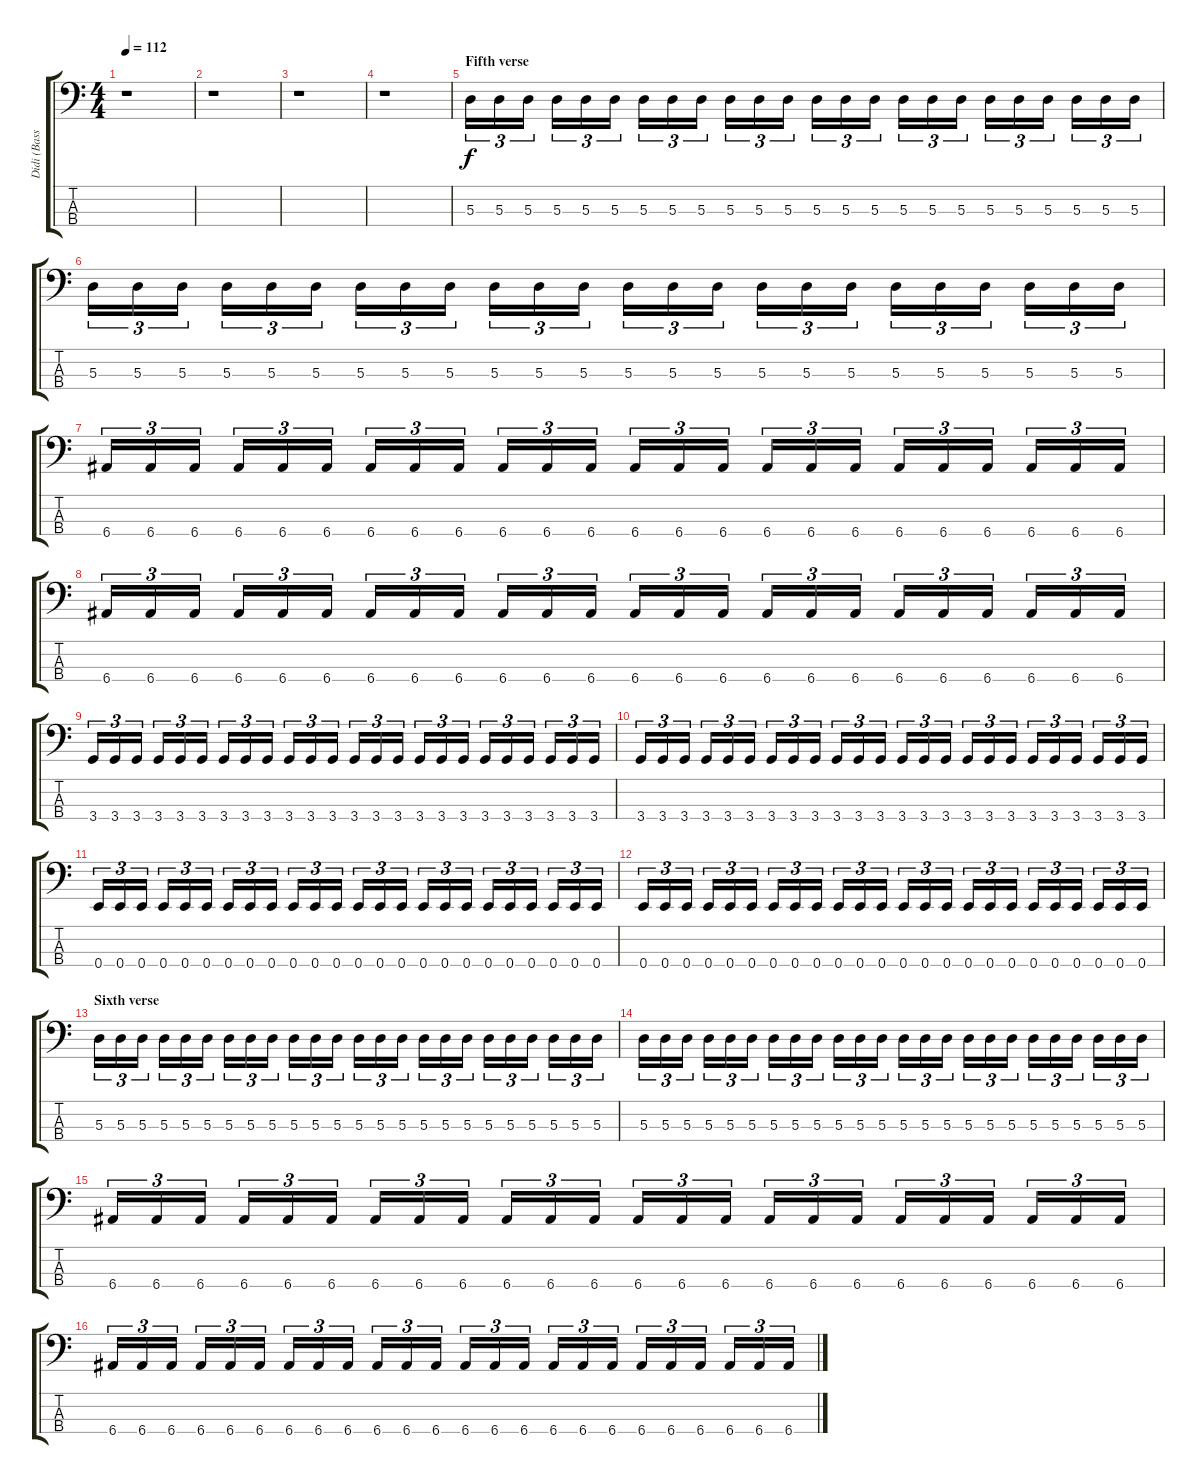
\track ("Didi (Bass)" "Didi (Bass") {instrument electricbassfinger}
\staff {score tabs}
\tuning (G2 D2 A1 E1) {hide}
\ts (4 4)
\tempo 112
\clef f4
\ks c
r.1{dy f} |
r.1 |
r.1 |
r.1 |
\section ("" "Fifth verse")
5.3.16{tu (3 2)} 5.3.16{tu (3 2)} 5.3.16{tu (3 2)} 5.3.16{tu (3 2)} 5.3.16{tu (3 2)} 5.3.16{tu (3 2)} 5.3.16{tu (3 2)} 5.3.16{tu (3 2)} 5.3.16{tu (3 2)} 5.3.16{tu (3 2)} 5.3.16{tu (3 2)} 5.3.16{tu (3 2)} 5.3.16{tu (3 2)} 5.3.16{tu (3 2)} 5.3.16{tu (3 2)} 5.3.16{tu (3 2)} 5.3.16{tu (3 2)} 5.3.16{tu (3 2)} 5.3.16{tu (3 2)} 5.3.16{tu (3 2)} 5.3.16{tu (3 2)} 5.3.16{tu (3 2)} 5.3.16{tu (3 2)} 5.3.16{tu (3 2)} |
5.3.16{tu (3 2)} 5.3.16{tu (3 2)} 5.3.16{tu (3 2)} 5.3.16{tu (3 2)} 5.3.16{tu (3 2)} 5.3.16{tu (3 2)} 5.3.16{tu (3 2)} 5.3.16{tu (3 2)} 5.3.16{tu (3 2)} 5.3.16{tu (3 2)} 5.3.16{tu (3 2)} 5.3.16{tu (3 2)} 5.3.16{tu (3 2)} 5.3.16{tu (3 2)} 5.3.16{tu (3 2)} 5.3.16{tu (3 2)} 5.3.16{tu (3 2)} 5.3.16{tu (3 2)} 5.3.16{tu (3 2)} 5.3.16{tu (3 2)} 5.3.16{tu (3 2)} 5.3.16{tu (3 2)} 5.3.16{tu (3 2)} 5.3.16{tu (3 2)} |
6.4.16{tu (3 2)} 6.4.16{tu (3 2)} 6.4.16{tu (3 2)} 6.4.16{tu (3 2)} 6.4.16{tu (3 2)} 6.4.16{tu (3 2)} 6.4.16{tu (3 2)} 6.4.16{tu (3 2)} 6.4.16{tu (3 2)} 6.4.16{tu (3 2)} 6.4.16{tu (3 2)} 6.4.16{tu (3 2)} 6.4.16{tu (3 2)} 6.4.16{tu (3 2)} 6.4.16{tu (3 2)} 6.4.16{tu (3 2)} 6.4.16{tu (3 2)} 6.4.16{tu (3 2)} 6.4.16{tu (3 2)} 6.4.16{tu (3 2)} 6.4.16{tu (3 2)} 6.4.16{tu (3 2)} 6.4.16{tu (3 2)} 6.4.16{tu (3 2)} |
6.4.16{tu (3 2)} 6.4.16{tu (3 2)} 6.4.16{tu (3 2)} 6.4.16{tu (3 2)} 6.4.16{tu (3 2)} 6.4.16{tu (3 2)} 6.4.16{tu (3 2)} 6.4.16{tu (3 2)} 6.4.16{tu (3 2)} 6.4.16{tu (3 2)} 6.4.16{tu (3 2)} 6.4.16{tu (3 2)} 6.4.16{tu (3 2)} 6.4.16{tu (3 2)} 6.4.16{tu (3 2)} 6.4.16{tu (3 2)} 6.4.16{tu (3 2)} 6.4.16{tu (3 2)} 6.4.16{tu (3 2)} 6.4.16{tu (3 2)} 6.4.16{tu (3 2)} 6.4.16{tu (3 2)} 6.4.16{tu (3 2)} 6.4.16{tu (3 2)} |
3.4.16{tu (3 2)} 3.4.16{tu (3 2)} 3.4.16{tu (3 2)} 3.4.16{tu (3 2)} 3.4.16{tu (3 2)} 3.4.16{tu (3 2)} 3.4.16{tu (3 2)} 3.4.16{tu (3 2)} 3.4.16{tu (3 2)} 3.4.16{tu (3 2)} 3.4.16{tu (3 2)} 3.4.16{tu (3 2)} 3.4.16{tu (3 2)} 3.4.16{tu (3 2)} 3.4.16{tu (3 2)} 3.4.16{tu (3 2)} 3.4.16{tu (3 2)} 3.4.16{tu (3 2)} 3.4.16{tu (3 2)} 3.4.16{tu (3 2)} 3.4.16{tu (3 2)} 3.4.16{tu (3 2)} 3.4.16{tu (3 2)} 3.4.16{tu (3 2)} |
3.4.16{tu (3 2)} 3.4.16{tu (3 2)} 3.4.16{tu (3 2)} 3.4.16{tu (3 2)} 3.4.16{tu (3 2)} 3.4.16{tu (3 2)} 3.4.16{tu (3 2)} 3.4.16{tu (3 2)} 3.4.16{tu (3 2)} 3.4.16{tu (3 2)} 3.4.16{tu (3 2)} 3.4.16{tu (3 2)} 3.4.16{tu (3 2)} 3.4.16{tu (3 2)} 3.4.16{tu (3 2)} 3.4.16{tu (3 2)} 3.4.16{tu (3 2)} 3.4.16{tu (3 2)} 3.4.16{tu (3 2)} 3.4.16{tu (3 2)} 3.4.16{tu (3 2)} 3.4.16{tu (3 2)} 3.4.16{tu (3 2)} 3.4.16{tu (3 2)} |
0.4.16{tu (3 2)} 0.4.16{tu (3 2)} 0.4.16{tu (3 2)} 0.4.16{tu (3 2)} 0.4.16{tu (3 2)} 0.4.16{tu (3 2)} 0.4.16{tu (3 2)} 0.4.16{tu (3 2)} 0.4.16{tu (3 2)} 0.4.16{tu (3 2)} 0.4.16{tu (3 2)} 0.4.16{tu (3 2)} 0.4.16{tu (3 2)} 0.4.16{tu (3 2)} 0.4.16{tu (3 2)} 0.4.16{tu (3 2)} 0.4.16{tu (3 2)} 0.4.16{tu (3 2)} 0.4.16{tu (3 2)} 0.4.16{tu (3 2)} 0.4.16{tu (3 2)} 0.4.16{tu (3 2)} 0.4.16{tu (3 2)} 0.4.16{tu (3 2)} |
0.4.16{tu (3 2)} 0.4.16{tu (3 2)} 0.4.16{tu (3 2)} 0.4.16{tu (3 2)} 0.4.16{tu (3 2)} 0.4.16{tu (3 2)} 0.4.16{tu (3 2)} 0.4.16{tu (3 2)} 0.4.16{tu (3 2)} 0.4.16{tu (3 2)} 0.4.16{tu (3 2)} 0.4.16{tu (3 2)} 0.4.16{tu (3 2)} 0.4.16{tu (3 2)} 0.4.16{tu (3 2)} 0.4.16{tu (3 2)} 0.4.16{tu (3 2)} 0.4.16{tu (3 2)} 0.4.16{tu (3 2)} 0.4.16{tu (3 2)} 0.4.16{tu (3 2)} 0.4.16{tu (3 2)} 0.4.16{tu (3 2)} 0.4.16{tu (3 2)} |
\section ("" "Sixth verse")
5.3.16{tu (3 2)} 5.3.16{tu (3 2)} 5.3.16{tu (3 2)} 5.3.16{tu (3 2)} 5.3.16{tu (3 2)} 5.3.16{tu (3 2)} 5.3.16{tu (3 2)} 5.3.16{tu (3 2)} 5.3.16{tu (3 2)} 5.3.16{tu (3 2)} 5.3.16{tu (3 2)} 5.3.16{tu (3 2)} 5.3.16{tu (3 2)} 5.3.16{tu (3 2)} 5.3.16{tu (3 2)} 5.3.16{tu (3 2)} 5.3.16{tu (3 2)} 5.3.16{tu (3 2)} 5.3.16{tu (3 2)} 5.3.16{tu (3 2)} 5.3.16{tu (3 2)} 5.3.16{tu (3 2)} 5.3.16{tu (3 2)} 5.3.16{tu (3 2)} |
5.3.16{tu (3 2)} 5.3.16{tu (3 2)} 5.3.16{tu (3 2)} 5.3.16{tu (3 2)} 5.3.16{tu (3 2)} 5.3.16{tu (3 2)} 5.3.16{tu (3 2)} 5.3.16{tu (3 2)} 5.3.16{tu (3 2)} 5.3.16{tu (3 2)} 5.3.16{tu (3 2)} 5.3.16{tu (3 2)} 5.3.16{tu (3 2)} 5.3.16{tu (3 2)} 5.3.16{tu (3 2)} 5.3.16{tu (3 2)} 5.3.16{tu (3 2)} 5.3.16{tu (3 2)} 5.3.16{tu (3 2)} 5.3.16{tu (3 2)} 5.3.16{tu (3 2)} 5.3.16{tu (3 2)} 5.3.16{tu (3 2)} 5.3.16{tu (3 2)} |
6.4.16{tu (3 2)} 6.4.16{tu (3 2)} 6.4.16{tu (3 2)} 6.4.16{tu (3 2)} 6.4.16{tu (3 2)} 6.4.16{tu (3 2)} 6.4.16{tu (3 2)} 6.4.16{tu (3 2)} 6.4.16{tu (3 2)} 6.4.16{tu (3 2)} 6.4.16{tu (3 2)} 6.4.16{tu (3 2)} 6.4.16{tu (3 2)} 6.4.16{tu (3 2)} 6.4.16{tu (3 2)} 6.4.16{tu (3 2)} 6.4.16{tu (3 2)} 6.4.16{tu (3 2)} 6.4.16{tu (3 2)} 6.4.16{tu (3 2)} 6.4.16{tu (3 2)} 6.4.16{tu (3 2)} 6.4.16{tu (3 2)} 6.4.16{tu (3 2)} |
6.4.16{tu (3 2)} 6.4.16{tu (3 2)} 6.4.16{tu (3 2)} 6.4.16{tu (3 2)} 6.4.16{tu (3 2)} 6.4.16{tu (3 2)} 6.4.16{tu (3 2)} 6.4.16{tu (3 2)} 6.4.16{tu (3 2)} 6.4.16{tu (3 2)} 6.4.16{tu (3 2)} 6.4.16{tu (3 2)} 6.4.16{tu (3 2)} 6.4.16{tu (3 2)} 6.4.16{tu (3 2)} 6.4.16{tu (3 2)} 6.4.16{tu (3 2)} 6.4.16{tu (3 2)} 6.4.16{tu (3 2)} 6.4.16{tu (3 2)} 6.4.16{tu (3 2)} 6.4.16{tu (3 2)} 6.4.16{tu (3 2)} 6.4.16{tu (3 2)}
